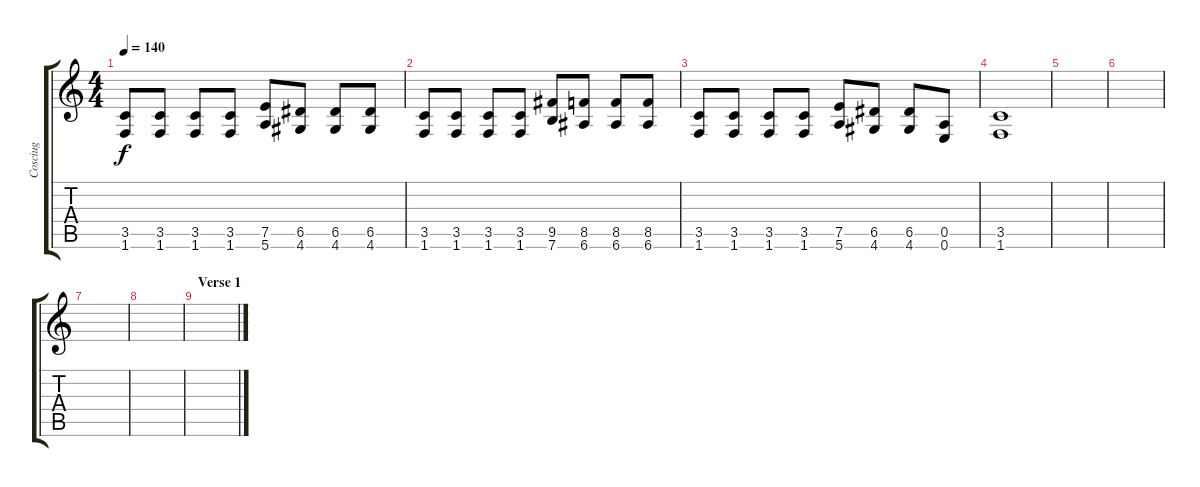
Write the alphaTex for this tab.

\track ("Cosciug" "Cosciug") {instrument acousticguitarnylon}
\staff {score tabs}
\tuning (E4 B3 G3 D3 A2 E2) {hide}
\ts (4 4)
\tempo 140
\clef g2
\ks c
(3.5 1.6).8{dy f instrument acousticguitarnylon} (3.5 1.6).8 (3.5 1.6).8 (3.5 1.6).8 (7.5 5.6).8 (6.5 4.6).8 (6.5 4.6).8 (6.5 4.6).8 |
(3.5 1.6).8 (3.5 1.6).8 (3.5 1.6).8 (3.5 1.6).8 (9.5 7.6).8 (8.5 6.6).8 (8.5 6.6).8 (8.5 6.6).8 |
(3.5 1.6).8 (3.5 1.6).8 (3.5 1.6).8 (3.5 1.6).8 (7.5 5.6).8 (6.5 4.6).8 (6.5 4.6).8 (0.5 0.6).8 |
(3.5 1.6).1 |
|
|
|
|
\section ("" "Verse 1")
